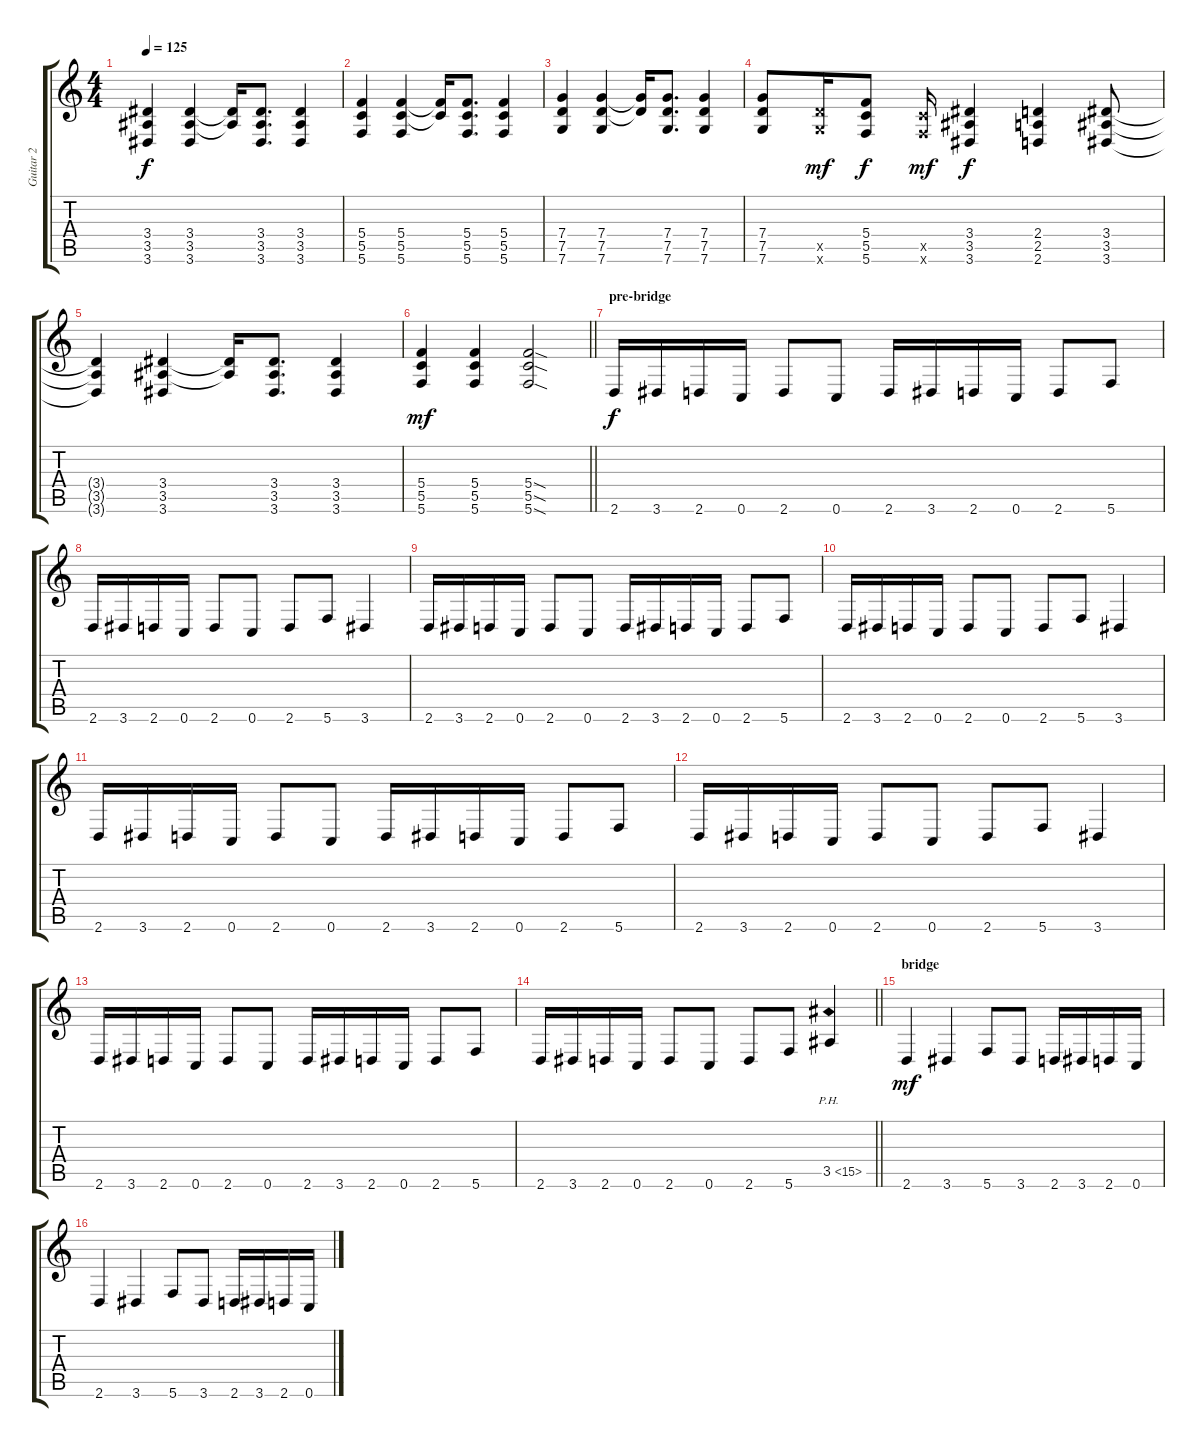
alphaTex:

\track ("Guitar 2" "Guitar 2") {instrument distortionguitar}
\staff {score tabs}
\tuning (D4 A3 F3 C3 G2 C2) {hide}
\ts (4 4)
\tempo 125
\clef g2
\ks c
(3.4{t} 3.5{t} 3.6{t}).4{dy f} (3.4 3.5 3.6).4 (3.4{t} 3.5{t}).16 (3.4 3.5 3.6).8{d} (3.4 3.5 3.6).4 |
(5.4 5.5 5.6).4 (5.4 5.5 5.6).4 (5.4{t} 5.5{t}).16 (5.4 5.5 5.6).8{d} (5.4 5.5 5.6).4 |
(7.4 7.5 7.6).4 (7.4 7.5 7.6).4 (7.4{t} 7.5{t}).16 (7.4 7.5 7.6).8{d} (7.4 7.5 7.6).4 |
(7.4 7.5 7.6).8 (7.5{x} 7.6{x}).16{dy mf} (5.4 5.5 5.6).8{dy f} (5.5{x} 5.6{x}).16{dy mf} (3.4 3.5 3.6).4{dy f} (2.4 2.5 2.6).4 (3.4 3.5 3.6).8 |
(3.4{t} 3.5{t} 3.6{t}).4 (3.4 3.5 3.6).4 (3.4{t} 3.5{t}).16 (3.4 3.5 3.6).8{d} (3.4 3.5 3.6).4 |
\barLineRight lightlight
(5.4 5.5 5.6).4{dy mf} (5.4 5.5 5.6).4 (5.4{sod} 5.5{sod} 5.6{sod}).2 |
\section ("" "pre-bridge")
2.6.16{dy f} 3.6.16 2.6.16 0.6.16 2.6.8 0.6.8 2.6.16 3.6.16 2.6.16 0.6.16 2.6.8 5.6.8 |
2.6.16 3.6.16 2.6.16 0.6.16 2.6.8 0.6.8 2.6.8 5.6.8 3.6.4 |
2.6.16 3.6.16 2.6.16 0.6.16 2.6.8 0.6.8 2.6.16 3.6.16 2.6.16 0.6.16 2.6.8 5.6.8 |
2.6.16 3.6.16 2.6.16 0.6.16 2.6.8 0.6.8 2.6.8 5.6.8 3.6.4 |
2.6.16 3.6.16 2.6.16 0.6.16 2.6.8 0.6.8 2.6.16 3.6.16 2.6.16 0.6.16 2.6.8 5.6.8 |
2.6.16 3.6.16 2.6.16 0.6.16 2.6.8 0.6.8 2.6.8 5.6.8 3.6.4 |
2.6.16 3.6.16 2.6.16 0.6.16 2.6.8 0.6.8 2.6.16 3.6.16 2.6.16 0.6.16 2.6.8 5.6.8 |
\barLineRight lightlight
2.6.16 3.6.16 2.6.16 0.6.16 2.6.8 0.6.8 2.6.8 5.6.8 3.5{ph 12}.4 |
\section ("" "bridge")
2.6.4{dy mf} 3.6.4 5.6.8 3.6.8 2.6.16 3.6.16 2.6.16 0.6.16 |
2.6.4 3.6.4 5.6.8 3.6.8 2.6.16 3.6.16 2.6.16 0.6.16
